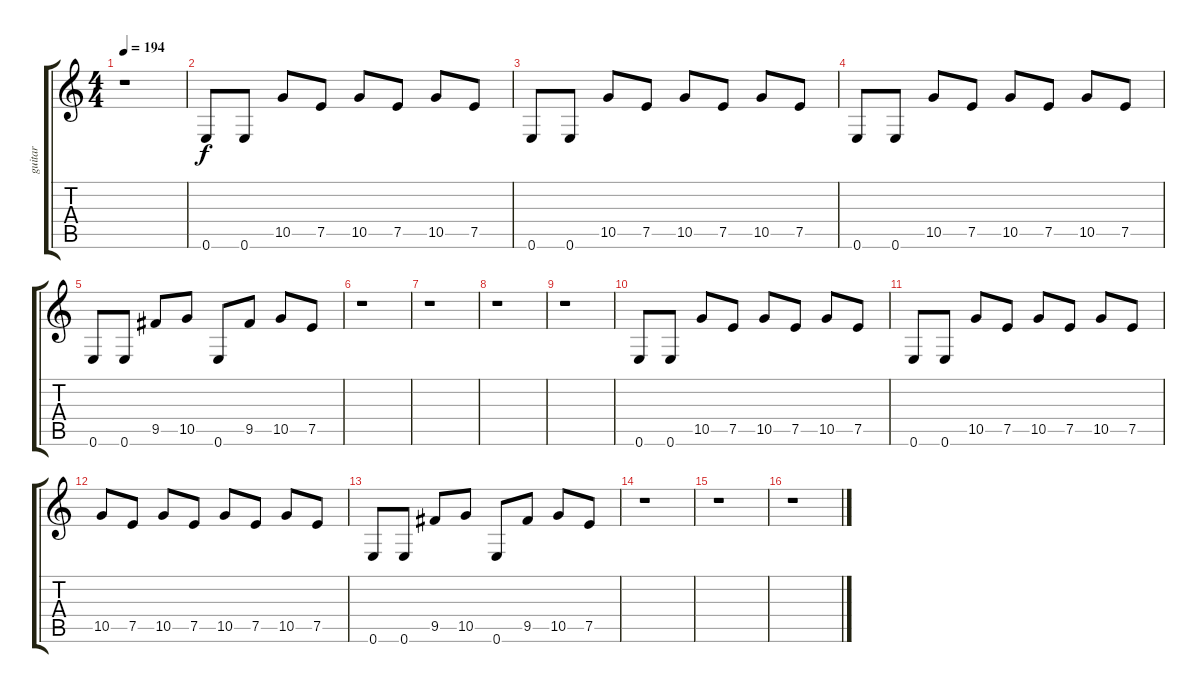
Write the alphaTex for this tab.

\track ("guitar" "guitar") {instrument acousticguitarnylon}
\staff {score tabs}
\tuning (E4 B3 G3 D3 A2 E2) {hide}
\ts (4 4)
\tempo 194
\clef g2
\ks c
r.1{dy f} |
0.6.8 0.6.8 10.5.8 7.5.8 10.5.8 7.5.8 10.5.8 7.5.8 |
0.6.8 0.6.8 10.5.8 7.5.8 10.5.8 7.5.8 10.5.8 7.5.8 |
0.6.8 0.6.8 10.5.8 7.5.8 10.5.8 7.5.8 10.5.8 7.5.8 |
0.6.8 0.6.8 9.5.8 10.5.8 0.6.8 9.5.8 10.5.8 7.5.8 |
r.1 |
r.1 |
r.1 |
r.1 |
0.6.8 0.6.8 10.5.8 7.5.8 10.5.8 7.5.8 10.5.8 7.5.8 |
0.6.8 0.6.8 10.5.8 7.5.8 10.5.8 7.5.8 10.5.8 7.5.8 |
10.5.8 7.5.8 10.5.8 7.5.8 10.5.8 7.5.8 10.5.8 7.5.8 |
0.6.8 0.6.8 9.5.8 10.5.8 0.6.8 9.5.8 10.5.8 7.5.8 |
r.1 |
r.1 |
r.1
